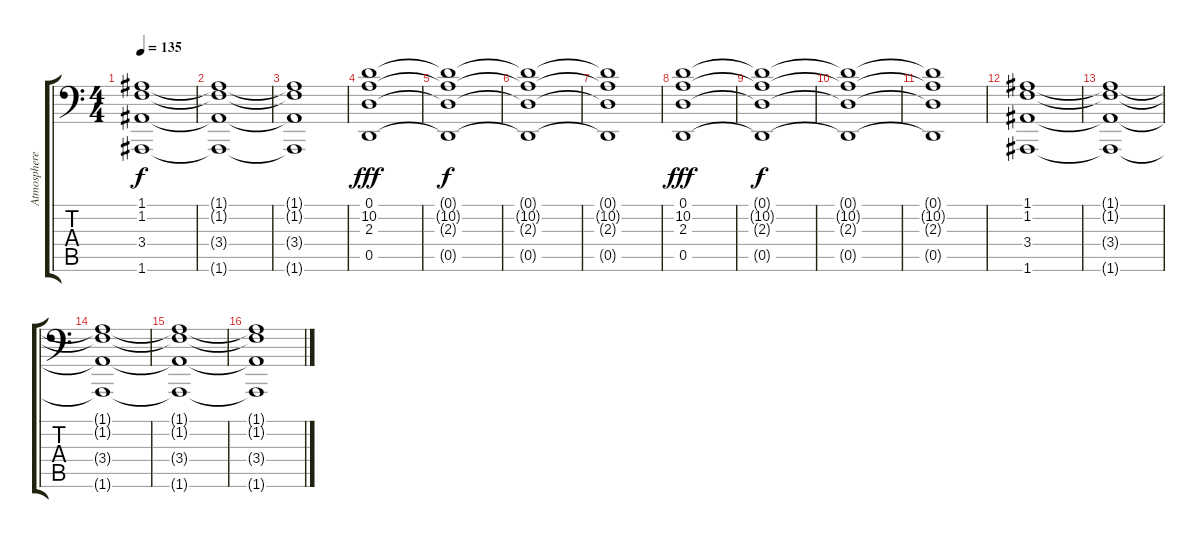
\track ("Atmosphere" "Atmosphere") {instrument fx7echoes}
\staff {score tabs}
\tuning (A3 E3 C3 G2 D2 A1) {hide}
\ts (4 4)
\tempo 135
\clef f4
\ks c
(1.1{t} 1.2{t} 3.4{t} 1.6{t}).1{dy f} |
(1.1{t} 1.2{t} 3.4{t} 1.6{t}).1 |
(1.1{t} 1.2{t} 3.4{t} 1.6{t}).1 |
(0.1 10.2 2.3 0.5).1{dy fff} |
(0.1{t} 10.2{t} 2.3{t} 0.5{t}).1{dy f} |
(0.1{t} 10.2{t} 2.3{t} 0.5{t}).1 |
(0.1{t} 10.2{t} 2.3{t} 0.5{t}).1 |
(0.1 10.2 2.3 0.5).1{dy fff} |
(0.1{t} 10.2{t} 2.3{t} 0.5{t}).1{dy f} |
(0.1{t} 10.2{t} 2.3{t} 0.5{t}).1 |
(0.1{t} 10.2{t} 2.3{t} 0.5{t}).1 |
(1.1 1.2 3.4 1.6).1 |
(1.1{t} 1.2{t} 3.4{t} 1.6{t}).1 |
(1.1{t} 1.2{t} 3.4{t} 1.6{t}).1 |
(1.1{t} 1.2{t} 3.4{t} 1.6{t}).1 |
(1.1{t} 1.2{t} 3.4{t} 1.6{t}).1
